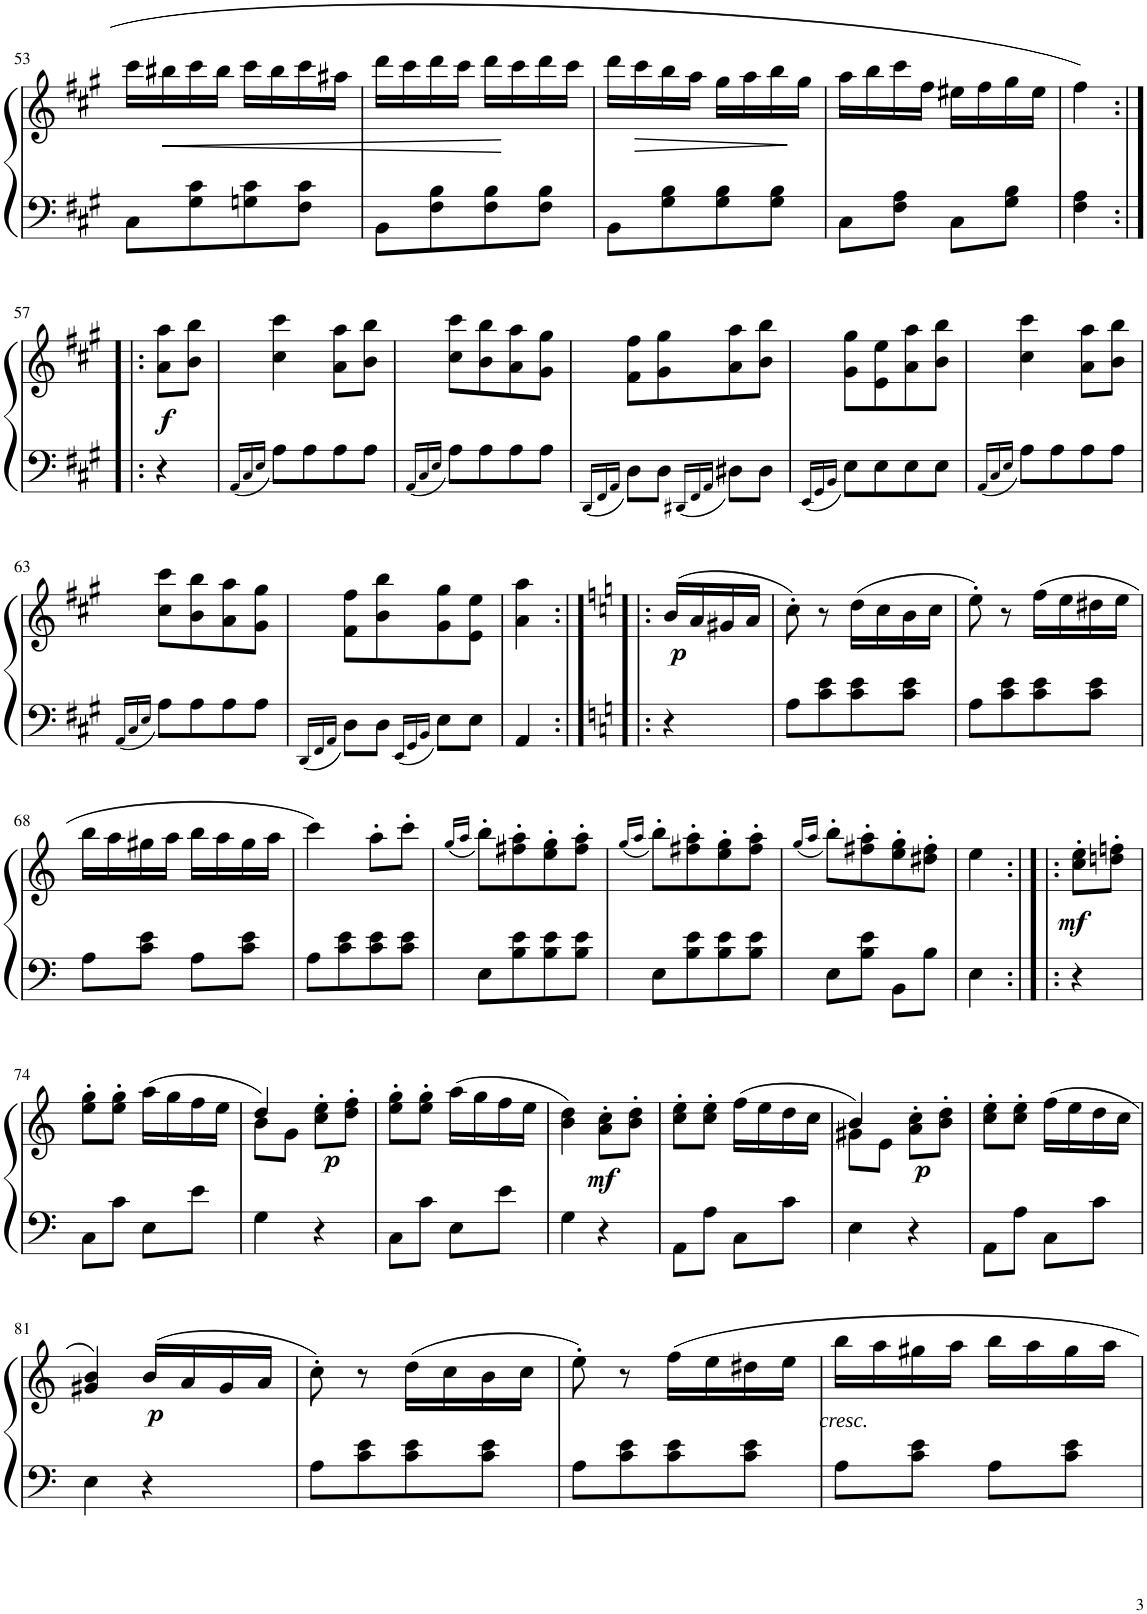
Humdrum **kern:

**kern	**kern	**dynam
*part1	*part1	*part1
*staff2	*staff1	*staff1/2
*I"Piano	*	*
*I'Pno	*	*
!!LO:PB:g=z
*clefF4	*clefG2	*
*k[f#c#g#]	*k[f#c#g#]	*
*M2/4	*M2/4	*
=53	=53	=53
8C#\L	16ccc#\LL	.
!	!	!LO:HP:b
.	16bb#X\	<
8G#\ 8c#\	16ccc#\	.
.	16bb#\JJ	.
8Gn\ 8c#\	16ccc#\LL	.
.	16bb#\	.
8F#\ 8c#\J	16ccc#\	.
.	16aa#X\JJ	.
=54	=54	=54
8BB\L	16ddd\LL	.
.	16ccc#\	.
8F#\ 8B\	16ddd\	.
.	16ccc#\JJ	.
8F#\ 8B\	16ddd\LL	.
.	16ccc#\	[
8F#\ 8B\J	16ddd\	.
.	16ccc#\JJ	.
=55	=55	=55
8BB\L	16ddd\LL	.
!	!	!LO:HP:b
.	16ccc#\	>
8G#\ 8B\	16bb\	.
.	16aa\JJ	.
8G#\ 8B\	16gg#\LL	.
.	16aa\	.
8G#\ 8B\J	16bb\	.
.	16gg#\JJ	]
=56	=56	=56
8C#\L	16aa\LL	.
.	16bb\	.
8F#\ 8A\J	16ccc#\	.
.	16ff#\JJ	.
8C#\L	16ee#X\LL	.
.	16ff#\	.
8G#\ 8B\J	16gg#\	.
.	16ee#\JJ	.
=57	=57	=57
4F#\ 4A\	4ff#\	.
!!LO:LB:g=z
=57:|!|:	=57:|!|:	=57:|!|:
!	!	!LO:DY:b
4r	8a\ 8aa\L	f
.	8b\ 8bb\J	.
=58	=58	=58
16qAA/LL	.	.
16qC#/	.	.
16qE/JJ	.	.
8A\L	4cc#\ 4ccc#\	.
8A\	.	.
8A\	8a\ 8aa\L	.
8A\J	8b\ 8bb\J	.
=59	=59	=59
16qAA/LL	.	.
16qC#/	.	.
16qE/JJ	.	.
8A\L	8cc#\ 8ccc#\L	.
8A\	8b\ 8bb\	.
8A\	8a\ 8aa\	.
8A\J	8g#\ 8gg#\J	.
=60	=60	=60
16qDD/LL	.	.
16qFF#/	.	.
16qAA/JJ	.	.
8D\L	8f#\ 8ff#\L	.
8D\J	8g#\ 8gg#\	.
16qDD#X/LL	.	.
16qFF#/	.	.
16qAA/JJ	.	.
8D#X\L	8a\ 8aa\	.
8D#\J	8b\ 8bb\J	.
=61	=61	=61
16qEE/LL	.	.
16qGG#/	.	.
16qBB/JJ	.	.
8E\L	8g#\ 8gg#\L	.
8E\	8e\ 8ee\	.
8E\	8a\ 8aa\	.
8E\J	8b\ 8bb\J	.
=62	=62	=62
16qAA/LL	.	.
16qC#/	.	.
16qE/JJ	.	.
8A\L	4cc#\ 4ccc#\	.
8A\	.	.
8A\	8a\ 8aa\L	.
8A\J	8b\ 8bb\J	.
!!LO:LB:g=z
=63	=63	=63
16qAA/LL	.	.
16qC#/	.	.
16qE/JJ	.	.
8A\L	8cc#\ 8ccc#\L	.
8A\	8b\ 8bb\	.
8A\	8a\ 8aa\	.
8A\J	8g#\ 8gg#\J	.
=64	=64	=64
16qDD/LL	.	.
16qFF#/	.	.
16qAA/JJ	.	.
8D\L	8f#\ 8ff#\L	.
8D\J	8b\ 8bb\	.
16qEE/LL	.	.
16qGG#/	.	.
16qBB/JJ	.	.
8E\L	8g#\ 8gg#\	.
8E\J	8e\ 8ee\J	.
=65	=65	=65
4AA/	4a\ 4aa\	.
=65:|!|:	=65:|!|:	=65:|!|:
*k[]	*k[]	*
!	!	!LO:DY:b
4r	(16b/LL	p
.	16a/	.
.	16g#X/	.
.	16a/JJ	.
=66	=66	=66
8A\L	8cc'\)	.
8c\ 8e\	8r	.
8c\ 8e\	(16dd\LL	.
.	16cc\	.
8c\ 8e\J	16b\	.
.	16cc\JJ	.
=67	=67	=67
8A\L	8ee'\)	.
8c\ 8e\	8r	.
8c\ 8e\	(16ff\LL	.
.	16ee\	.
8c\ 8e\J	16dd#X\	.
.	16ee\JJ	.
!!LO:LB:g=z
=68	=68	=68
8A\L	16bb\LL	.
.	16aa\	.
8c\ 8e\J	16gg#X\	.
.	16aa\JJ	.
8A\L	16bb\LL	.
.	16aa\	.
8c\ 8e\J	16gg#\	.
.	16aa\JJ	.
=69	=69	=69
8A\L	4ccc\)	.
8c\ 8e\	.	.
8c\ 8e\	8aa'\L	.
8c\ 8e\J	8ccc'\J	.
=70	=70	=70
.	(16qgg/LL	.
.	16qaa/JJ	.
8E\L	8bb'\L)	.
8B\ 8e\	8ff#X\' 8aa\'	.
8B\ 8e\	8ee\' 8gg\'	.
8B\ 8e\J	8ff#\' 8aa\'J	.
=71	=71	=71
.	(16qgg/LL	.
.	16qaa/JJ	.
8E\L	8bb'\L)	.
8B\ 8e\	8ff#X\' 8aa\'	.
8B\ 8e\	8ee\' 8gg\'	.
8B\ 8e\J	8ff#\' 8aa\'J	.
=72	=72	=72
.	(16qgg/LL	.
.	16qaa/JJ	.
8E\L	8bb'\L)	.
8B\ 8e\J	8ff#X\' 8aa\'	.
8BB\L	8ee\' 8gg\'	.
8B\J	8dd#X\' 8ff#\'J	.
=73	=73	=73
4E\	4ee\	.
=73:|!|:	=73:|!|:	=73:|!|:
!	!	!LO:DY:b
4r	8cc\' 8ee\'L	mf
.	8ddn\' 8ffn\'J	.
!!LO:LB:g=z
=74	=74	=74
8C\L	8ee\' 8gg\'L	.
8c\J	8ee\' 8gg\'J	.
8E\L	(16aa\LL	.
.	16gg\	.
8e\J	16ff\	.
.	16ee\JJ	.
=75	=75	=75
*	*^	*
4G\	4dd/)	8b\L	.
.	.	8g\J	.
!	!	!	!LO:DY:b
4r	8cc\' 8ee\'L	4ryy	p
.	8dd\' 8ff\'J	.	.
*	*v	*v	*
=76	=76	=76
8C\L	8ee\' 8gg\'L	.
8c\J	8ee\' 8gg\'J	.
8E\L	(16aa\LL	.
.	16gg\	.
8e\J	16ff\	.
.	16ee\JJ	.
=77	=77	=77
4G\	4b\ 4dd\)	.
!	!	!LO:DY:b
4r	8a\' 8cc\'L	mf
.	8b\' 8dd\'J	.
=78	=78	=78
8AA\L	8cc\' 8ee\'L	.
8A\J	8cc\' 8ee\'J	.
8C\L	(16ff\LL	.
.	16ee\	.
8c\J	16dd\	.
.	16cc\JJ	.
=79	=79	=79
*	*^	*
4E\	4b/)	8g#X\L	.
.	.	8e\J	.
!	!	!	!LO:DY:b
4r	8a\' 8cc\'L	4ryy	p
.	8b\' 8dd\'J	.	.
*	*v	*v	*
=80	=80	=80
8AA\L	8cc\' 8ee\'L	.
8A\J	8cc\' 8ee\'J	.
8C\L	(16ff\LL	.
.	16ee\	.
8c\J	16dd\	.
.	16cc\JJ	.
!!LO:LB:g=z
=81	=81	=81
4E\	4g#X/ 4b/)	.
!	!	!LO:DY:b
4r	(16b/LL	p
.	16a/	.
.	16g#/	.
.	16a/JJ	.
=82	=82	=82
8A\L	8cc'\)	.
8c\ 8e\	8r	.
8c\ 8e\	(16dd\LL	.
.	16cc\	.
8c\ 8e\J	16b\	.
.	16cc\JJ	.
=83	=83	=83
8A\L	8ee'\)	.
8c\ 8e\	8r	.
8c\ 8e\	16ff\LL	.
.	16ee\	.
8c\ 8e\J	16dd#X\	.
.	16ee\JJ	.
=84	=84	=84
!	!	!LO:DY:b
8A\L	16bb\LL	other-dynamics
.	16aa\	.
8c\ 8e\J	16gg#X\	.
.	16aa\JJ	.
8A\L	16bb\LL	.
.	16aa\	.
8c\ 8e\J	16gg#\	.
.	16aa\JJ	.
=	=	=
*-	*-	*-
